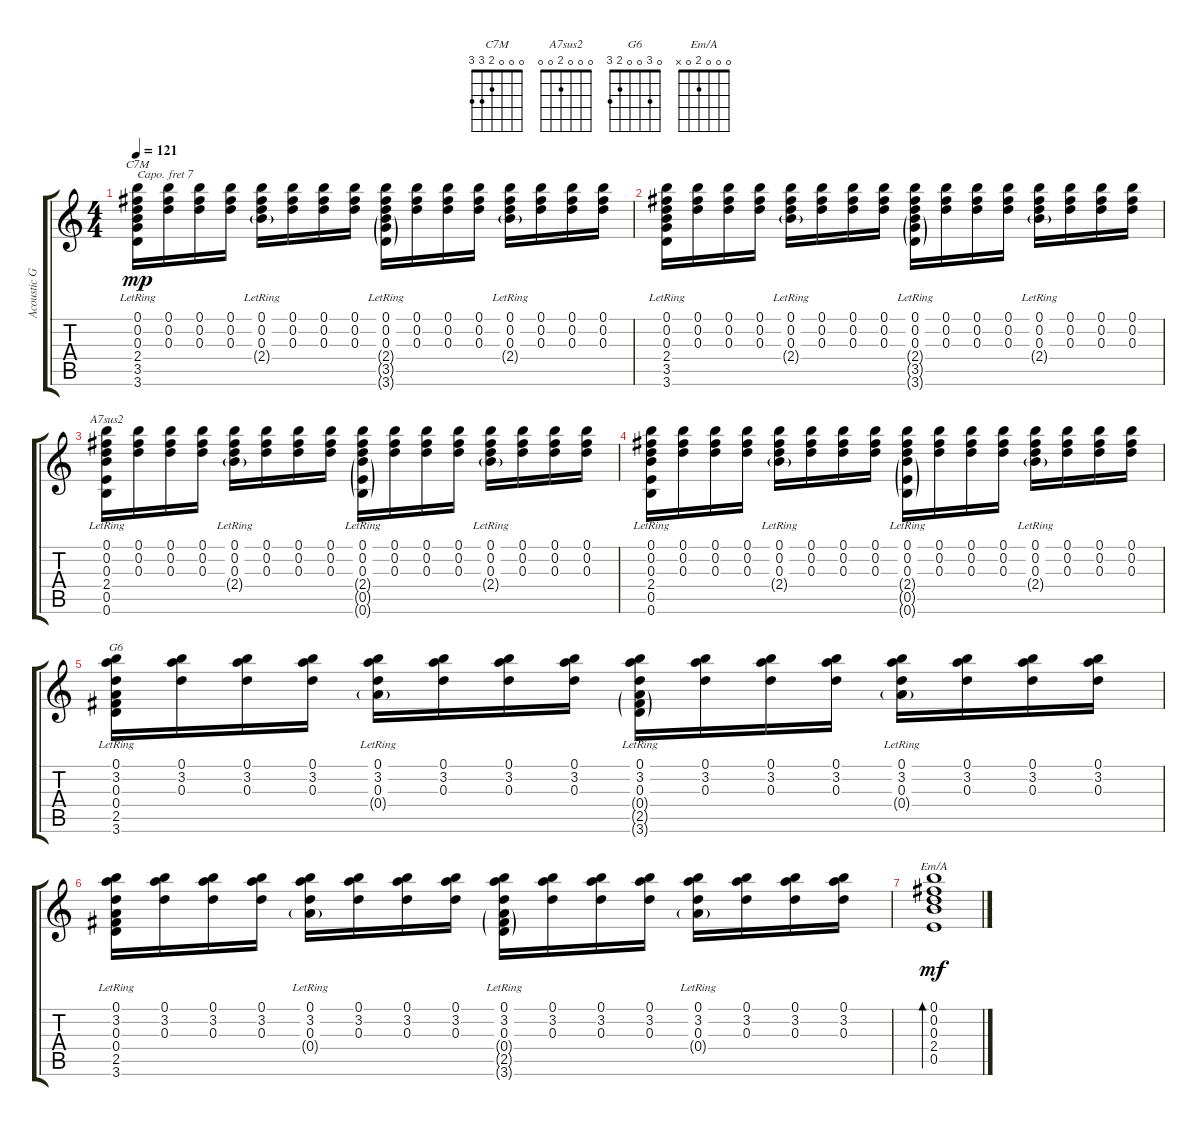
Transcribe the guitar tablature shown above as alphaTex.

\track ("Acoustic Guitar" "Acoustic G") {instrument acousticguitarsteel}
\staff {score tabs}
\capo 7
\tuning (E4 B3 G3 D3 A2 E2) {hide}
\chord ("C7M" 0 0 0 2 3 3)
\chord ("A7sus2" 0 0 0 2 0 0)
\chord ("G6" 0 3 0 0 2 3)
\chord ("Em/A" 0 0 0 2 0 x)
\ts (4 4)
\tempo 121
\clef g2
\ks c
(0.1 0.2 0.3 2.4{lr} 3.5{lr} 3.6{lr}).16{ch "C7M" dy mp} (0.1 0.2 0.3).16 (0.1 0.2 0.3).16 (0.1 0.2 0.3).16 (0.1 0.2 0.3 2.4{g lr}).16 (0.1 0.2 0.3).16 (0.1 0.2 0.3).16 (0.1 0.2 0.3).16 (0.1 0.2 0.3 2.4{g lr} 3.5{g lr} 3.6{g lr}).16 (0.1 0.2 0.3).16 (0.1 0.2 0.3).16 (0.1 0.2 0.3).16 (0.1 0.2 0.3 2.4{g lr}).16 (0.1 0.2 0.3).16 (0.1 0.2 0.3).16 (0.1 0.2 0.3).16 |
(0.1 0.2 0.3 2.4{lr} 3.5{lr} 3.6{lr}).16 (0.1 0.2 0.3).16 (0.1 0.2 0.3).16 (0.1 0.2 0.3).16 (0.1 0.2 0.3 2.4{g lr}).16 (0.1 0.2 0.3).16 (0.1 0.2 0.3).16 (0.1 0.2 0.3).16 (0.1 0.2 0.3 2.4{g lr} 3.5{g lr} 3.6{g lr}).16 (0.1 0.2 0.3).16 (0.1 0.2 0.3).16 (0.1 0.2 0.3).16 (0.1 0.2 0.3 2.4{g lr}).16 (0.1 0.2 0.3).16 (0.1 0.2 0.3).16 (0.1 0.2 0.3).16 |
(0.1 0.2 0.3 2.4{lr} 0.5{lr} 0.6).16{ch "A7sus2"} (0.1 0.2 0.3).16 (0.1 0.2 0.3).16 (0.1 0.2 0.3).16 (0.1 0.2 0.3 2.4{g lr}).16 (0.1 0.2 0.3).16 (0.1 0.2 0.3).16 (0.1 0.2 0.3).16 (0.1 0.2 0.3 2.4{g lr} 0.5{g lr} 0.6{g lr}).16 (0.1 0.2 0.3).16 (0.1 0.2 0.3).16 (0.1 0.2 0.3).16 (0.1 0.2 0.3 2.4{g lr}).16 (0.1 0.2 0.3).16 (0.1 0.2 0.3).16 (0.1 0.2 0.3).16 |
(0.1 0.2 0.3 2.4{lr} 0.5{lr} 0.6).16 (0.1 0.2 0.3).16 (0.1 0.2 0.3).16 (0.1 0.2 0.3).16 (0.1 0.2 0.3 2.4{g lr}).16 (0.1 0.2 0.3).16 (0.1 0.2 0.3).16 (0.1 0.2 0.3).16 (0.1 0.2 0.3 2.4{g lr} 0.5{g lr} 0.6{g lr}).16 (0.1 0.2 0.3).16 (0.1 0.2 0.3).16 (0.1 0.2 0.3).16 (0.1 0.2 0.3 2.4{g lr}).16 (0.1 0.2 0.3).16 (0.1 0.2 0.3).16 (0.1 0.2 0.3).16 |
(0.1 3.2 0.3 0.4{lr} 2.5{lr} 3.6).16{ch "G6"} (0.1 3.2 0.3).16 (0.1 3.2 0.3).16 (0.1 3.2 0.3).16 (0.1 3.2 0.3 0.4{g lr}).16 (0.1 3.2 0.3).16 (0.1 3.2 0.3).16 (0.1 3.2 0.3).16 (0.1 3.2 0.3 0.4{g lr} 2.5{g lr} 3.6{g lr}).16 (0.1 3.2 0.3).16 (0.1 3.2 0.3).16 (0.1 3.2 0.3).16 (0.1 3.2 0.3 0.4{g lr}).16 (0.1 3.2 0.3).16 (0.1 3.2 0.3).16 (0.1 3.2 0.3).16 |
(0.1 3.2 0.3 0.4{lr} 2.5{lr} 3.6).16 (0.1 3.2 0.3).16 (0.1 3.2 0.3).16 (0.1 3.2 0.3).16 (0.1 3.2 0.3 0.4{g lr}).16 (0.1 3.2 0.3).16 (0.1 3.2 0.3).16 (0.1 3.2 0.3).16 (0.1 3.2 0.3 0.4{g lr} 2.5{g lr} 3.6{g lr}).16 (0.1 3.2 0.3).16 (0.1 3.2 0.3).16 (0.1 3.2 0.3).16 (0.1 3.2 0.3 0.4{g lr}).16 (0.1 3.2 0.3).16 (0.1 3.2 0.3).16 (0.1 3.2 0.3).16 |
(0.1 0.2 0.3 2.4 0.5).1{bd 240 ch "Em/A" dy mf}
